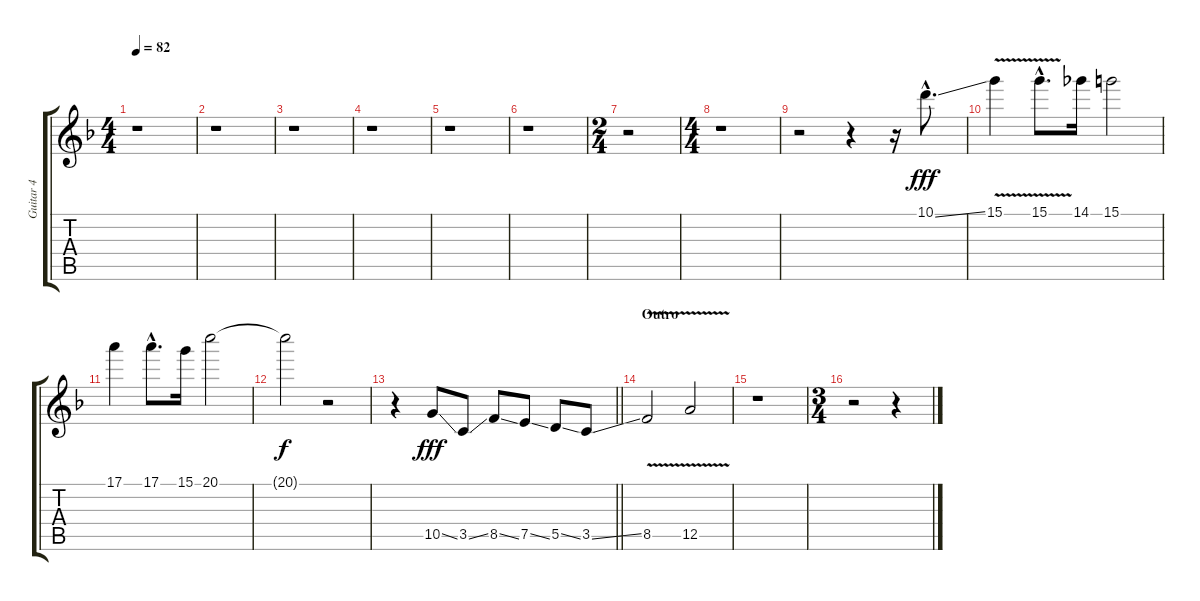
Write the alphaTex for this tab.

\track ("Guitar 4" "Guitar 4") {instrument distortionguitar}
\staff {score tabs}
\tuning (E4 B3 G3 D3 A2 E2) {hide}
\ts (4 4)
\tempo 82
\clef g2
\ks f
r.1{dy fff} |
r.1 |
r.1 |
r.1 |
r.1 |
r.1 |
\ts (2 4)
r.2 |
\ts (4 4)
r.1 |
r.2 r.4 r.16 10.1{ss hac}.8{d} |
15.1{v}.4 15.1{v hac}.8{d} 14.1.16 15.1.2 |
17.1.4 17.1{hac}.8{d} 15.1.16 20.1.2 |
20.1{t}.2{dy f} r.2 |
\barLineRight lightlight
r.4 10.5{ss}.8{dy fff} 3.5{ss}.8 8.5{ss}.8 7.5{ss}.8 5.5{ss}.8 3.5{ss}.8 |
\section ("" "Outro")
8.5{v}.2 12.5{v}.2 |
r.1 |
\ts (3 4)
r.2 r.4
